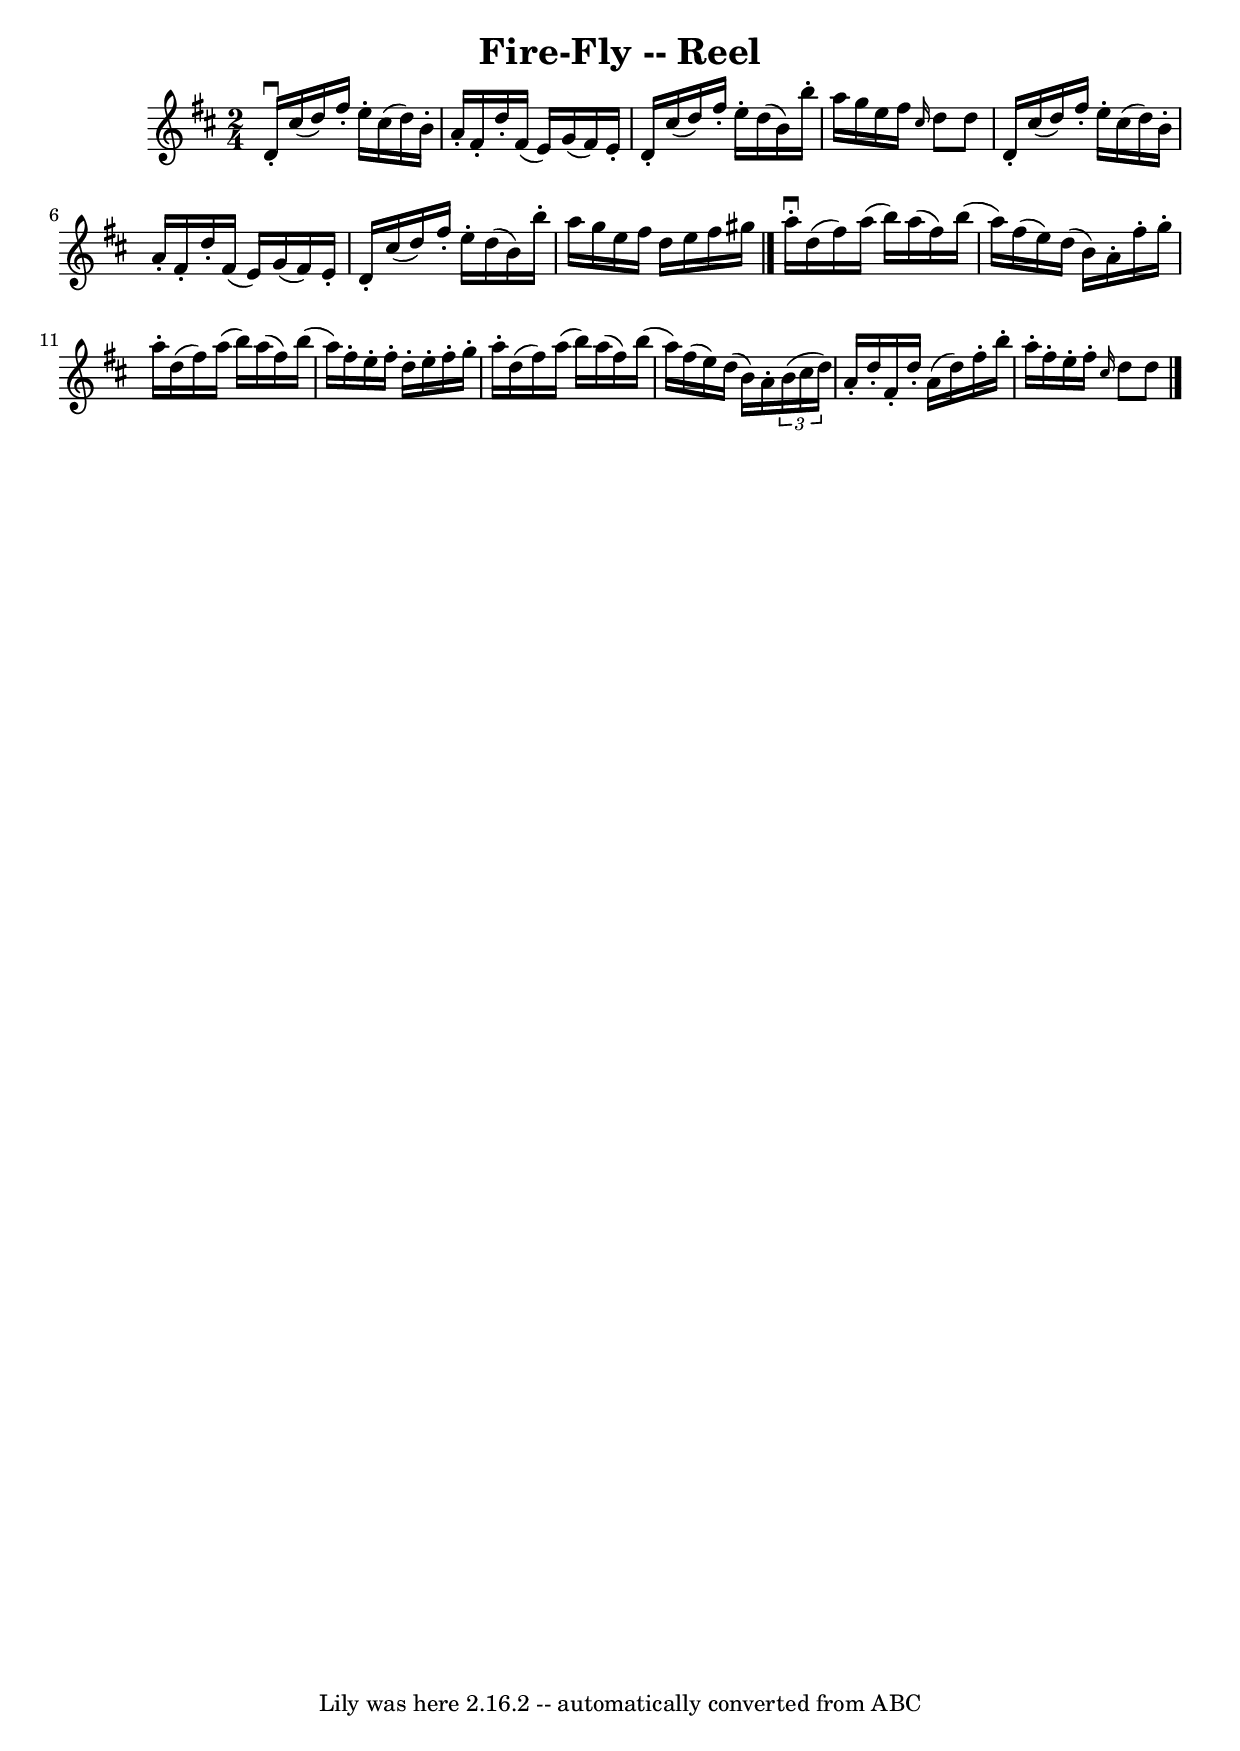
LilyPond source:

\version "2.16.2"
\include "Mammoth.ily"
\header {
  %% book = "Ryan's Mammoth Collection"
  crossRefNumber = "1"
  footnotes = ""
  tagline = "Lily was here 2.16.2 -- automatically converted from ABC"
  title = "Fire-Fly -- Reel"

}
voicedefault =  {


  \time 2/4 
  \key d \major
  d'16^\downbow-. cis''16 (d''16) fis''16 -. 
  e''16 -. cis''16 (d''16) b'16 -.   |
  a'16 -. fis'16 -.   
  d''16 -. fis'16 (e'16) g'16 (fis'16) e'16 -.   |
  
  d'16 -. cis''16 (d''16) fis''16 -. e''16 -. d''16 (b'16)   
  b''16 -.   |
  a''16 g''16 e''16 fis''16    \grace { cis''16 
					
				      } d''8 d''8    |
  d'16 -. cis''16 (d''16) fis''16 -.  
  e''16 -. cis''16 (d''16) b'16 -.   |
  a'16 -. fis'16 -.   
  d''16 -. fis'16 (e'16) g'16 (fis'16) e'16 -.   |
  
  d'16 -. cis''16 (d''16) fis''16 -. e''16 -. d''16 (b'16)   
  b''16 -.   |
  a''16 g''16 e''16 fis''16 d''16 e''16    
  fis''16 gis''16    \bar "|." a''16^\downbow-. d''16 (fis''16)   
  a''16 (b''16) a''16 (fis''16) b''16 (|
  a''16)   
  fis''16 (e''16) d''16 (b'16) a'16 -. fis''16 -. g''16 -.   
  |
  a''16 -. d''16 (fis''16) a''16 (b''16) a''16 (
  fis''16) b''16 (|
  a''16) fis''16 -. e''16 -. fis''16 -. d''16 -. e''16 -. fis''16 -. g''16 -.   |
  a''16 -.   
  d''16 (fis''16) a''16 (b''16) a''16 (fis''16) b''16 (
  |
  a''16) fis''16 (e''16) d''16 (b'16) a'16 -.   
  \times 2/3 { b'16 (cis''16 d''16) 
	     }   |
  a'16 -. d''16 -. fis'16 -. d''16 -. a'16 (d''16) fis''16 -. b''16 -.   
  |
  a''16 -. fis''16 -. e''16 -. fis''16 -.   \grace { cis''16  

						   } d''8 d''8    \bar "|."   

}

\score{
  <<

    \context Staff="default"
    {
      \voicedefault 
      
    }

  >>
  \layout {
    
  }
  \midi {
  }

}
